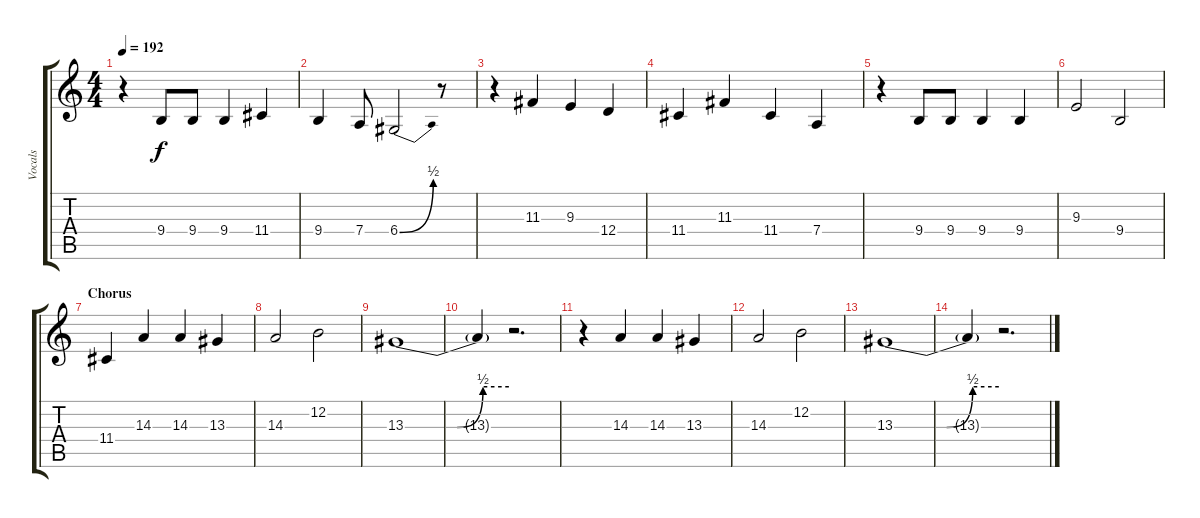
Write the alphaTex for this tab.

\track ("Vocals" "Vocals") {instrument lead2sawtooth}
\staff {score tabs}
\tuning (E4 B3 G3 D3 A2 E2) {hide}
\ts (4 4)
\tempo 192
\clef g2
\ks c
r.4{dy f} 9.4.8 9.4.8 9.4.4 11.4.4 |
9.4.4 7.4.8 6.4{be (bend 0 0 60 2)}.2 r.8 |
r.4 11.3.4 9.3.4 12.4.4 |
11.4.4 11.3.4 11.4.4 7.4.4 |
r.4 9.4.8 9.4.8 9.4.4 9.4.4 |
9.3.2 9.4.2 |
\section ("" "Chorus")
11.4.4 14.3.4 14.3.4 13.3.4 |
14.3.2 12.2.2 |
13.3{be (custom 0 0 25 0 30 0 45 2 60 2)}.1 |
13.3{t}.4 r.2{d} |
r.4 14.3.4 14.3.4 13.3.4 |
14.3.2 12.2.2 |
13.3{be (custom 0 0 25 0 30 0 45 2 60 2)}.1 |
13.3{t}.4 r.2{d}
